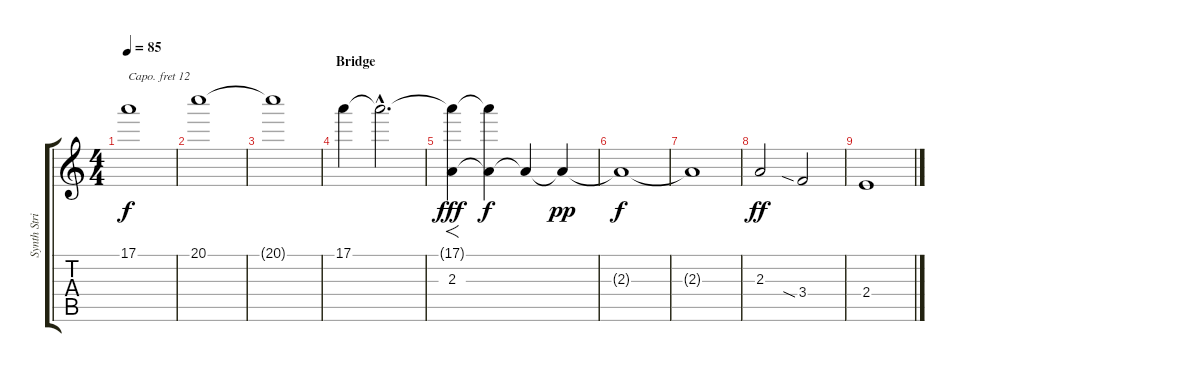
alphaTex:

\track ("Synth Strings/Sound FX" "Synth Stri") {instrument synthvoice}
\staff {score tabs}
\capo 12
\tuning (E4 B3 G3 D3 A2 E2) {hide}
\ts (4 4)
\tempo 85
\clef g2
\ks c
17.1{t}.1{dy f} |
20.1.1 |
20.1{t}.1 |
\section ("" "Bridge")
17.1.4{volume 10 balance 5} 17.1{hac t}.2{d volume 2} |
(17.1{t} 2.3).4{f dy fff instrument synthvoice} (17.1{t} 2.3{t}).4{dy f} 2.3{t}.4{volume 10} 2.3{t}.4{dy pp} |
2.3{t}.1{dy f volume 3} |
2.3{t}.1 |
2.3.2{dy ff volume 10} 3.4{sia}.2 |
2.4.1
